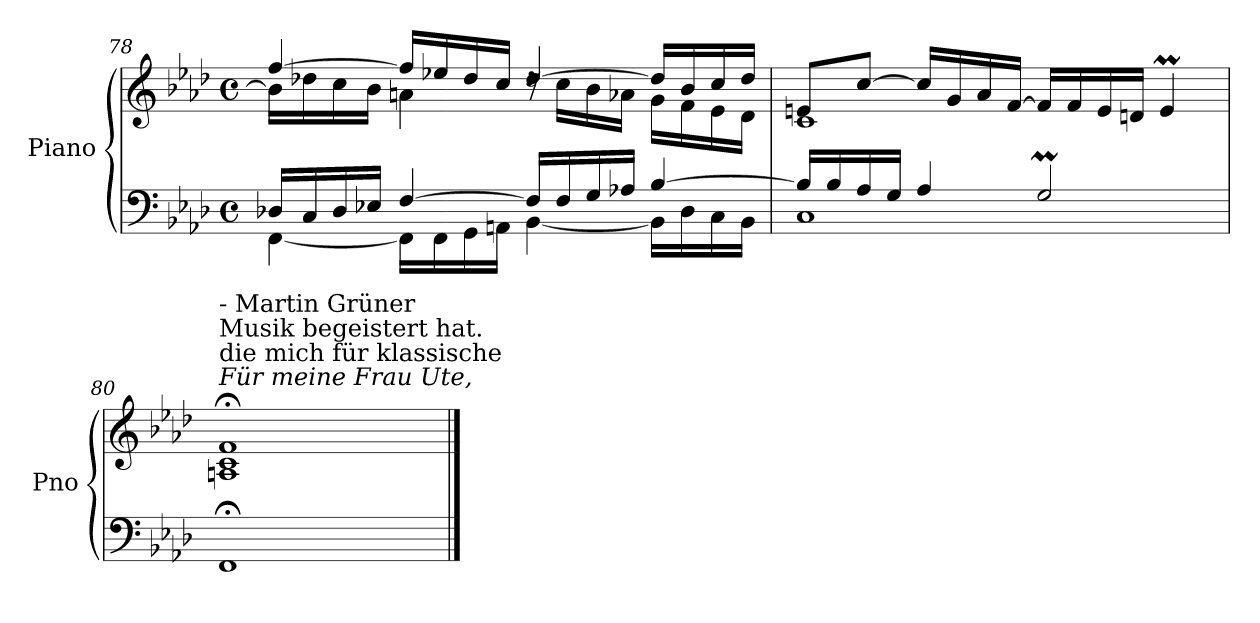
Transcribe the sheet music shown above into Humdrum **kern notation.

**kern	**kern
*part1	*part1
*staff2	*staff1
*I"Piano	*
*I'Pno	*
!!LO:LB:g=z
*clefF4	*clefG2
*k[b-e-a-d-]	*k[b-e-a-d-]
*M4/4	*M4/4
*met(c)	*met(c)
=78	=78
*^	*^
16D-X/LL	[4FF\	[4ff/	16b-\LL]
16C/	.	.	16dd-X\
16D-/	.	.	16cc\
16E-X/JJ	.	.	16b-\JJ
[4F/	16FF\LL]	16ff/LL]	4an\
.	16FF\	16ee-X/	.
.	16GG\	16dd-/	.
.	16AAn\JJ	16cc/JJ	.
16F/LL]	[4BB-\	[4dd-/	16rdd
16F/	.	.	16cc\LL
16G/	.	.	16b-\
16A-X/JJ	.	.	16a-X\JJ
[4B-/	16BB-\LL]	16dd-/LL]	16g\LL
.	16D-\	16b-/	16f\
.	16C\	16cc/	16e-\
.	16BB-\JJ	16dd-/JJ	16d-\JJ
=79	=79	=79	=79
16B-/LL]	1C	8en/L	1c
16B-/	.	.	.
16A-/	.	[8cc/J	.
16G/JJ	.	.	.
4A-/	.	16cc/LL]	.
.	.	16g/	.
.	.	16a-/	.
.	.	[16f/JJ	.
2Gm/	.	16f/LL]	.
.	.	16f/	.
.	.	16e/	.
.	.	16dn/JJ	.
.	.	4em/	.
*v	*v	*	*
*	*v	*v
=80	=80
!	!LO:TX:a:i:t=Für meine Frau Ute,
!	!LO:TX:a:t=die mich für klassische
!	!LO:TX:a:t=Musik begeistert hat.
!	!LO:TX:a:t=- Martin Grüner
1FF;	1An;< 1c;< 1f;<
==	==
*-	*-
